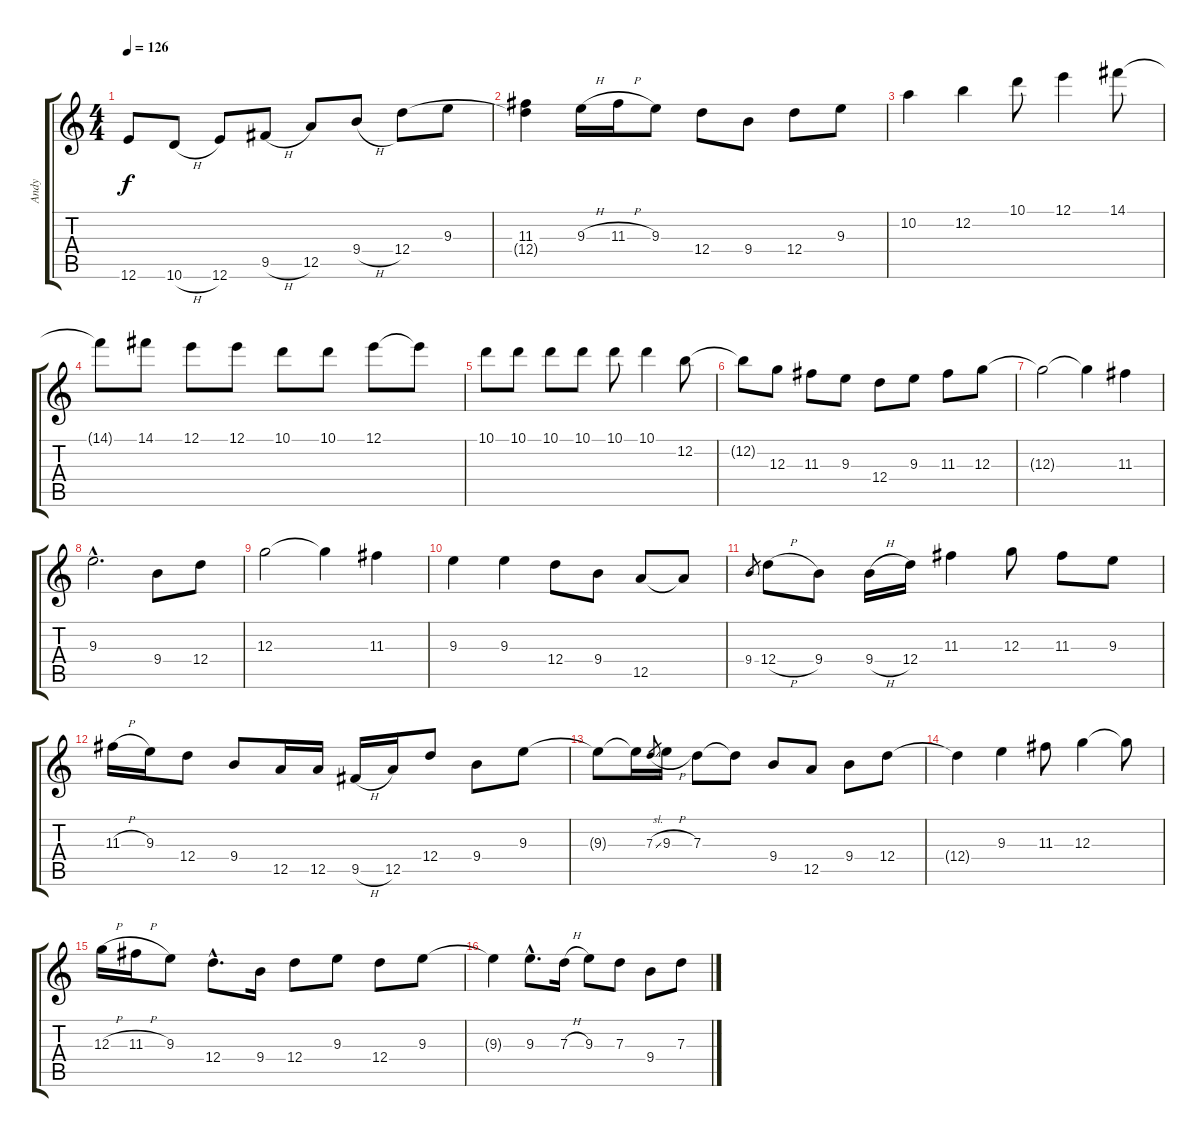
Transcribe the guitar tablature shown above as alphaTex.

\track ("Andy" "Andy") {instrument distortionguitar}
\staff {score tabs}
\tuning (E4 B3 G3 D3 A2 E2) {hide}
\ts (4 4)
\tempo 126
\clef g2
\ks c
12.6{t}.8{dy f} 10.6{h}.8 12.6.8 9.5{h}.8 12.5.8 9.4{h}.8 12.4.8 9.3.8 |
(11.3 12.4{t}).4 9.3{h}.16 11.3{h}.16 9.3.8 12.4.8 9.4.8 12.4.8 9.3.8 |
10.2.4 12.2.4 10.1.8 12.1.4 14.1.8 |
14.1{t}.8 14.1.8 12.1.8 12.1.8 10.1.8 10.1.8 12.1.8 12.1{t}.8 |
10.1.8 10.1.8 10.1.8 10.1.8 10.1.8 10.1.4 12.2.8 |
12.2{t}.8 12.3.8 11.3.8 9.3.8 12.4.8 9.3.8 11.3.8 12.3.8 |
12.3{t}.2 12.3{t}.4 11.3.4 |
9.3{hac}.2{d} 9.4.8 12.4.8 |
12.3.2 12.3{t}.4 11.3.4 |
9.3.4 9.3.4 12.4.8 9.4.8 12.5.8 12.5{t}.8 |
9.4.8{gr} 12.4{h}.8 9.4.8 9.4{h}.16 12.4.16 11.3.4 12.3.8 11.3.8 9.3.8 |
11.3{h}.16 9.3.16 12.4.8 9.4.8 12.5.16 12.5.16 9.5{h}.16 12.5.16 12.4.8 9.4.8 9.3.8 |
9.3{t}.8 9.3{t}.16 7.3{sl}.8{gr} 9.3{h}.16 7.3.8 7.3{t}.8 9.4.8 12.5.8 9.4.8 12.4.8 |
12.4{t}.4 9.3.4 11.3.8 12.3.4 12.3{t}.8 |
12.3{h}.16 11.3{h}.16 9.3.8 12.4{hac}.8{d} 9.4.16 12.4.8 9.3.8 12.4.8 9.3.8 |
9.3{t}.4 9.3{hac}.8{d} 7.3{h}.16 9.3.8 7.3.8 9.4.8 7.3.8
